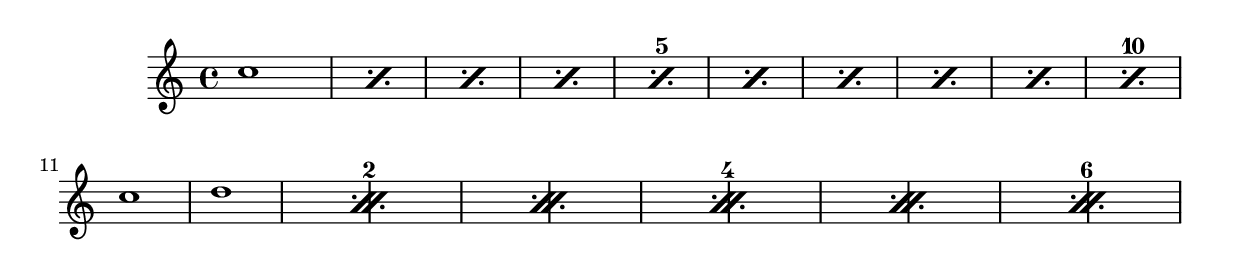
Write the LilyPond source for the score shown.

%% Do not edit this file; it is automatically
%% generated from LSR http://lsr.dsi.unimi.it
%% This file is in the public domain.
\version "2.13.20"

\header {
  lsrtags = "repeats, tweaks-and-overrides"

%% Translation of GIT committish: e0aa246e0ed1a86dc41a99ab79bff822d3320aa7
  texidoces = "
Se pueden mostrar los contadores de las repeticiones del tipo
porcentaje a intervalos regulares mediante el establecimiento de
la propiedad de contexto @code{repeatCountVisibility}.

"
  doctitlees = "Visibilidad del contador de repeticiones de tipo porcentaje"


%% Translation of GIT committish: 0a868be38a775ecb1ef935b079000cebbc64de40
  texidocde = "
Prozentwiederholungszähler können in regelmäßigen Intervallen angezeigt
werden, indem man die Eigenschaft @code{repeatCountVisibility} beeinflusst.
"
  doctitlede = "Sichtbarkeit von Prozent-Wiederholungen"

%% Translation of GIT committish: a5bde6d51a5c88e952d95ae36c61a5efc22ba441
  texidocfr = "
Le numéro de mesure répétée sera imprimé à intervalle régulier si vous
déterminez la propriété de contexte @code{repeatCountVisibility}.

"
  doctitlefr = "Affichage du numéro de répétition en pourcent"


  texidoc = "
Percent repeat counters can be shown at regular intervals by setting
the context property @code{repeatCountVisibility}.

"
  doctitle = "Percent repeat count visibility"
} % begin verbatim

\relative c'' {
  \set countPercentRepeats = ##t
  \set repeatCountVisibility = #(every-nth-repeat-count-visible 5)
  \repeat percent 10 { c1 } \break
  \set repeatCountVisibility = #(every-nth-repeat-count-visible 2)
  \repeat percent 6 { c1 d1 }
}
